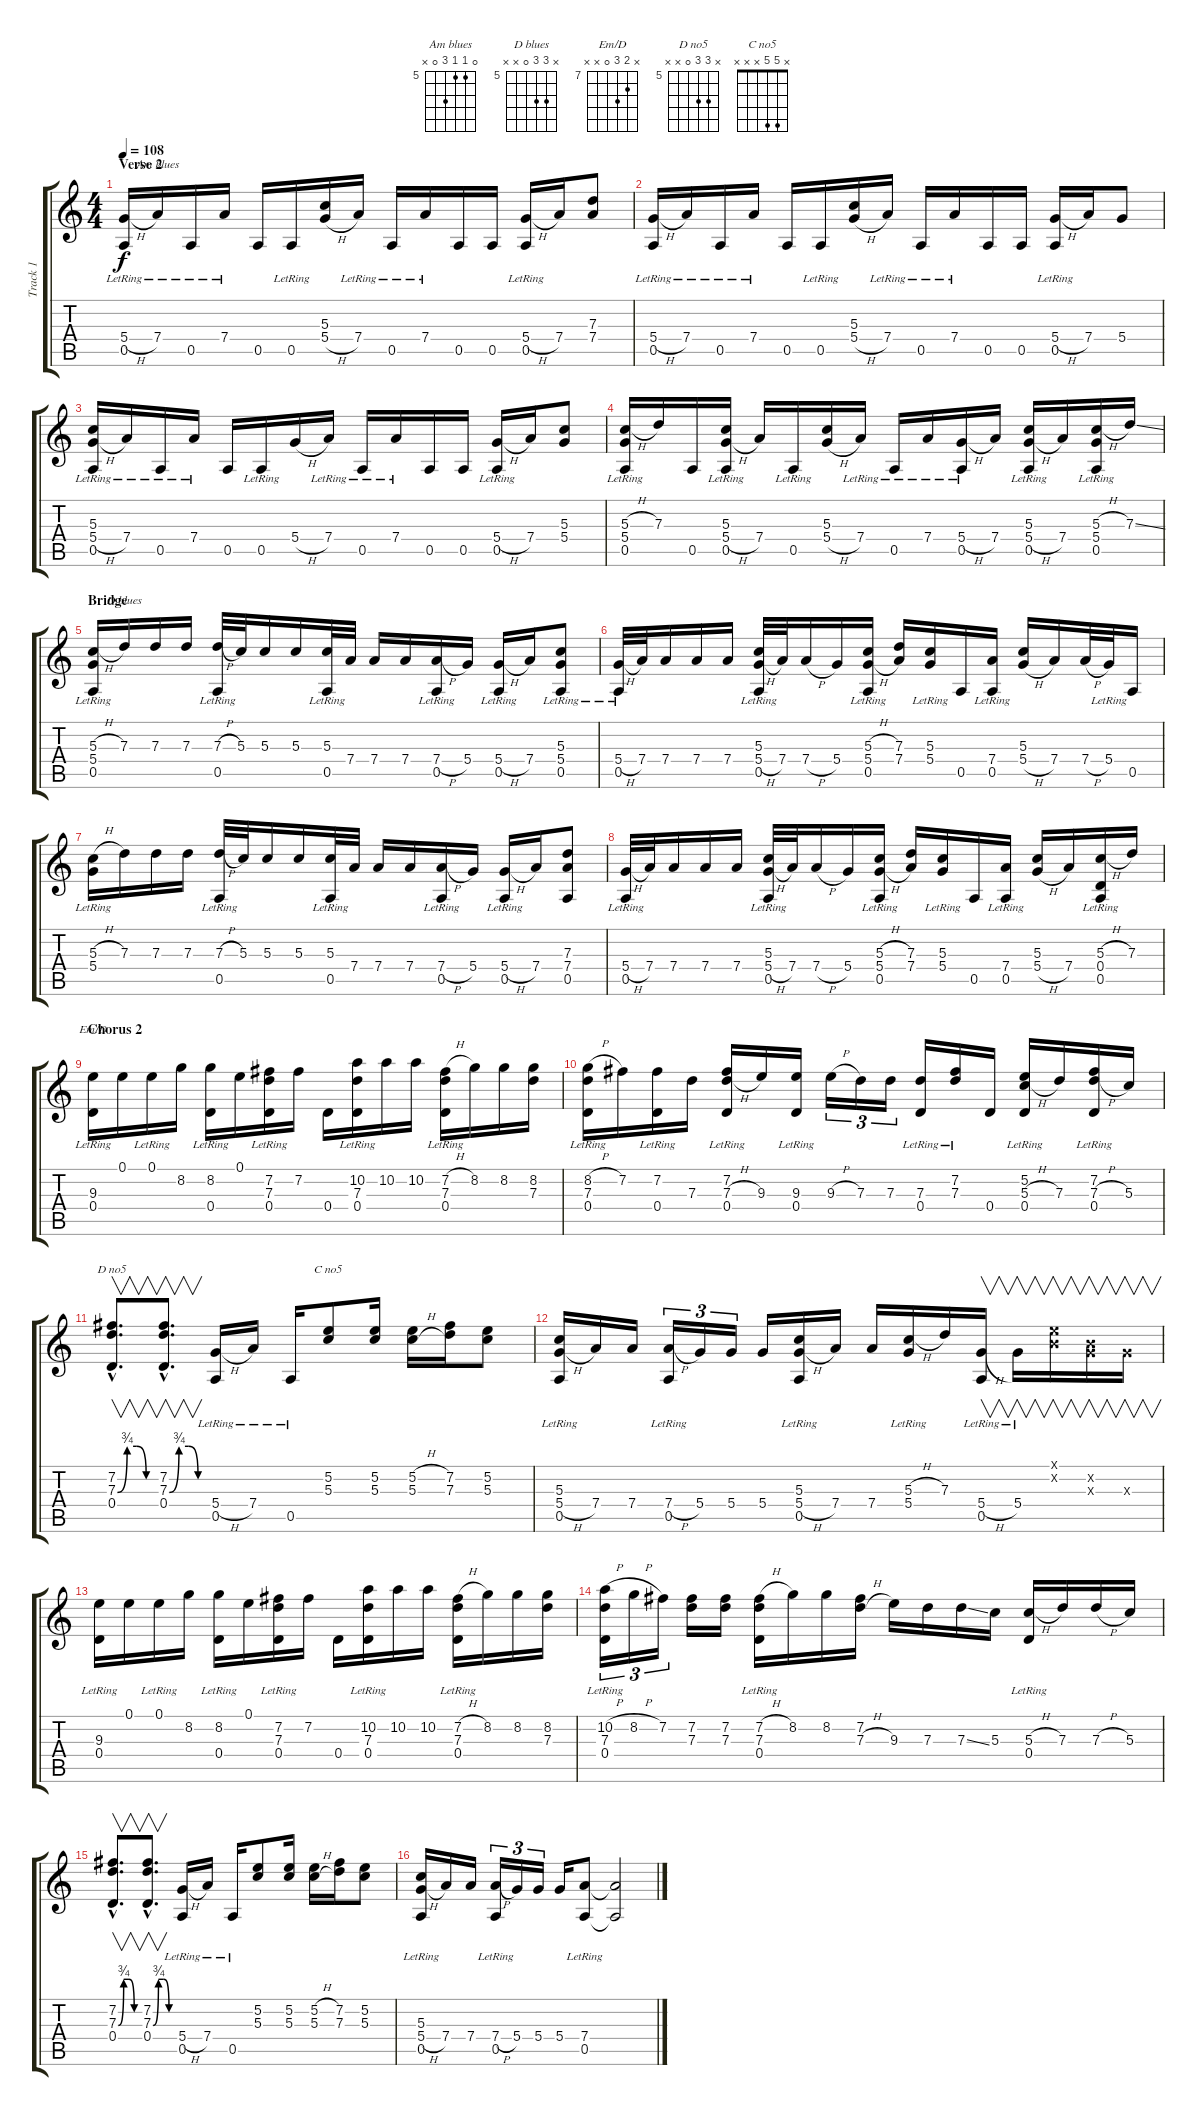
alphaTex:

\track ("Track 1" "Track 1") {instrument acousticguitarsteel}
\staff {score tabs}
\tuning (E4 B3 G3 D3 A2 E2) {hide}
\chord ("Am blues" 0 5 5 7 0 x) {firstfret 5}
\chord ("D blues" x 7 7 0 x x) {firstfret 5}
\chord ("Em/D" x 8 9 0 x x) {firstfret 7}
\chord ("D no5" x 7 7 0 x x) {firstfret 5}
\chord ("C no5" x 5 5 x x x)
\ts (4 4)
\section ("" "Verse 2")
\tempo 108
\clef g2
\ks c
(5.4{h} 0.5{lr}).16{dy f} 7.4{lr}.16{ch "Am blues"} 0.5{lr}.16 7.4{lr}.16 0.5.16 0.5{lr}.16 (5.3 5.4{h}).16 7.4{lr}.16 0.5{lr}.16 7.4{lr}.16 0.5.16 0.5.16 (5.4{h} 0.5{lr}).16 7.4.16 (7.3 7.4).8 |
(5.4{h} 0.5{lr}).16 7.4{lr}.16 0.5{lr}.16 7.4{lr}.16 0.5.16 0.5{lr}.16 (5.3 5.4{h}).16 7.4{lr}.16 0.5{lr}.16 7.4{lr}.16 0.5.16 0.5.16 (5.4{h} 0.5{lr}).16 7.4.16 5.4.8 |
(5.3 5.4{h} 0.5{lr}).16 7.4{lr}.16 0.5{lr}.16 7.4{lr}.16 0.5.16 0.5{lr}.16 5.4{h}.16 7.4{lr}.16 0.5{lr}.16 7.4{lr}.16 0.5.16 0.5.16 (5.4{h} 0.5{lr}).16 7.4.16 (5.3 5.4).8 |
(5.3{h} 5.4{lr} 0.5{lr}).16 7.3.16 0.5.16 (5.3 5.4{h} 0.5{lr}).16 7.4.16 0.5{lr}.16 (5.3 5.4{h}).16 7.4{lr}.16 0.5{lr}.16 7.4{lr}.16 (5.4{h} 0.5{lr}).16 7.4.16 (5.3 5.4{h} 0.5{lr}).16 7.4.16 (5.3{h} 5.4 0.5{lr}).16 7.3{ss}.16 |
\section ("" "Bridge")
(5.3{h} 5.4{lr} 0.5{lr}).16 7.3.16{ch "D blues"} 7.3.16 7.3.16 (7.3{h} 0.5{lr}).32 5.3.32 5.3.16 5.3.16 (5.3 0.5{lr}).32 7.4.32 7.4.16 7.4.16 (7.4{h} 0.5{lr}).16 5.4.16 (5.4{h} 0.5{lr}).16 7.4.16 (5.3 5.4 0.5{lr}).8 |
(5.4{h} 0.5{lr}).32 7.4.32 7.4.16 7.4.16 7.4.16 (5.3 5.4{h} 0.5{lr}).32 7.4.32 7.4{h}.16 5.4.16 (5.3{h} 5.4{h} 0.5{lr}).16 (7.3 7.4).16 (5.3{lr} 5.4{lr}).16 0.5.16 (7.4 0.5{lr}).16 (5.3 5.4{h}).16 7.4.16 7.4{h}.32 5.4{lr}.32 0.5.16 |
(5.3{h} 5.4{lr}).16 7.3.16 7.3.16 7.3.16 (7.3{h} 0.5{lr}).32 5.3.32 5.3.16 5.3.16 (5.3 0.5{lr}).32 7.4.32 7.4.16 7.4.16 (7.4{h} 0.5{lr}).16 5.4.16 (5.4{h} 0.5{lr}).16 7.4.16 (7.3 7.4 0.5).8 |
(5.4{h} 0.5{lr}).32 7.4.32 7.4.16 7.4.16 7.4.16 (5.3 5.4{h} 0.5{lr}).32 7.4.32 7.4{h}.16 5.4.16 (5.3{h} 5.4{h} 0.5{lr}).16 (7.3 7.4).16 (5.3{lr} 5.4{lr}).16 0.5.16 (7.4 0.5{lr}).16 (5.3 5.4{h}).16 7.4.16 (5.3{h} 0.4{lr} 0.5{lr}).16 7.3.16 |
\section ("" "Chorus 2")
(9.3{lr} 0.4{lr}).16{ch "Em/D"} 0.1.16 0.1{lr}.16 8.2.16 (8.2{lr} 0.4{lr}).16 0.1.16 (7.2 7.3{lr} 0.4{lr}).16 7.2.16 0.4.16 (10.2 7.3{lr} 0.4{lr}).16 10.2.16 10.2.16 (7.2{h} 7.3{lr} 0.4{lr}).16 8.2.16 8.2.16 (8.2 7.3).16 |
(8.2{h} 7.3{lr} 0.4{lr}).16 7.2.16 (7.2{lr} 0.4{lr}).16 7.3.16 (7.2 7.3{h} 0.4{lr}).16 9.3.16 (9.3 0.4{lr}).16 9.3{h}.16{tu (3 2)} 7.3.16{tu (3 2)} 7.3.16{tu (3 2)} (7.3 0.4{lr}).16 (7.2 7.3{lr}).16 0.4.16 (5.2 5.3{h} 0.4{lr}).16 7.3.16 (7.2 7.3{h} 0.4{lr}).16 5.3.16 |
(7.2{hac} 7.3{be (custom 0 0 15 3 30 3 45 0 60 0) hac} 0.4{hac}).8{v d ch "D no5"} (7.2{hac} 7.3{be (custom 0 0 15 3 30 3 45 0 60 0) hac} 0.4{hac}).8{v d} (5.4{h} 0.5{lr}).16 7.4{lr}.16 0.5{lr}.16 (5.2 5.3).8{ch "C no5"} (5.2 5.3).16 (5.2{h} 5.3{h}).16 (7.2 7.3).16 (5.2 5.3).8 |
(5.3 5.4{h} 0.5{lr}).16 7.4.16 7.4.16 (7.4{h} 0.5{lr}).16{tu (3 2)} 5.4.16{tu (3 2)} 5.4.16{tu (3 2)} 5.4.16 (5.3 5.4{h} 0.5{lr}).16 7.4.16 7.4.16 (5.3{h} 5.4{lr}).16 7.3.16 (5.4{h} 0.5{lr}).16{v} 5.4{lr}.16{v} (0.1{x} 0.2{x}).16{v} (0.2{x} 0.3{x}).16{v} 0.3{x}.16{v} |
(9.3{lr} 0.4{lr}).16 0.1.16 0.1{lr}.16 8.2.16 (8.2{lr} 0.4{lr}).16 0.1.16 (7.2 7.3{lr} 0.4{lr}).16 7.2.16 0.4.16 (10.2 7.3{lr} 0.4{lr}).16 10.2.16 10.2.16 (7.2{h} 7.3{lr} 0.4{lr}).16 8.2.16 8.2.16 (8.2 7.3).16 |
(10.2{h} 7.3{lr} 0.4{lr}).16{tu (3 2)} 8.2{h}.16{tu (3 2)} 7.2.16{tu (3 2)} (7.2 7.3).16 (7.2 7.3).16 (7.2{h} 7.3 0.4{lr}).16 8.2.16 8.2.16 (7.2 7.3{h}).16 9.3.16 7.3.16 7.3{ss}.16 5.3.16 (5.3{h} 0.4{lr}).16 7.3.16 7.3{h}.16 5.3.16 |
(7.2{hac} 7.3{be (custom 0 0 15 3 30 3 45 0 60 0) hac} 0.4{hac}).8{v d} (7.2{hac} 7.3{be (custom 0 0 15 3 30 3 45 0 60 0) hac} 0.4{hac}).8{v d} (5.4{h} 0.5{lr}).16 7.4{lr}.16 0.5{lr}.16 (5.2 5.3).8 (5.2 5.3).16 (5.2{h} 5.3{h}).16 (7.2 7.3).16 (5.2 5.3).8 |
(5.3 5.4{h} 0.5{lr}).16 7.4.16 7.4.16 (7.4{h} 0.5{lr}).16{tu (3 2)} 5.4.16{tu (3 2)} 5.4.16{tu (3 2)} 5.4.16 (7.4{lr} 0.5{lr}).8 (7.4{t} 0.5{t}).2
